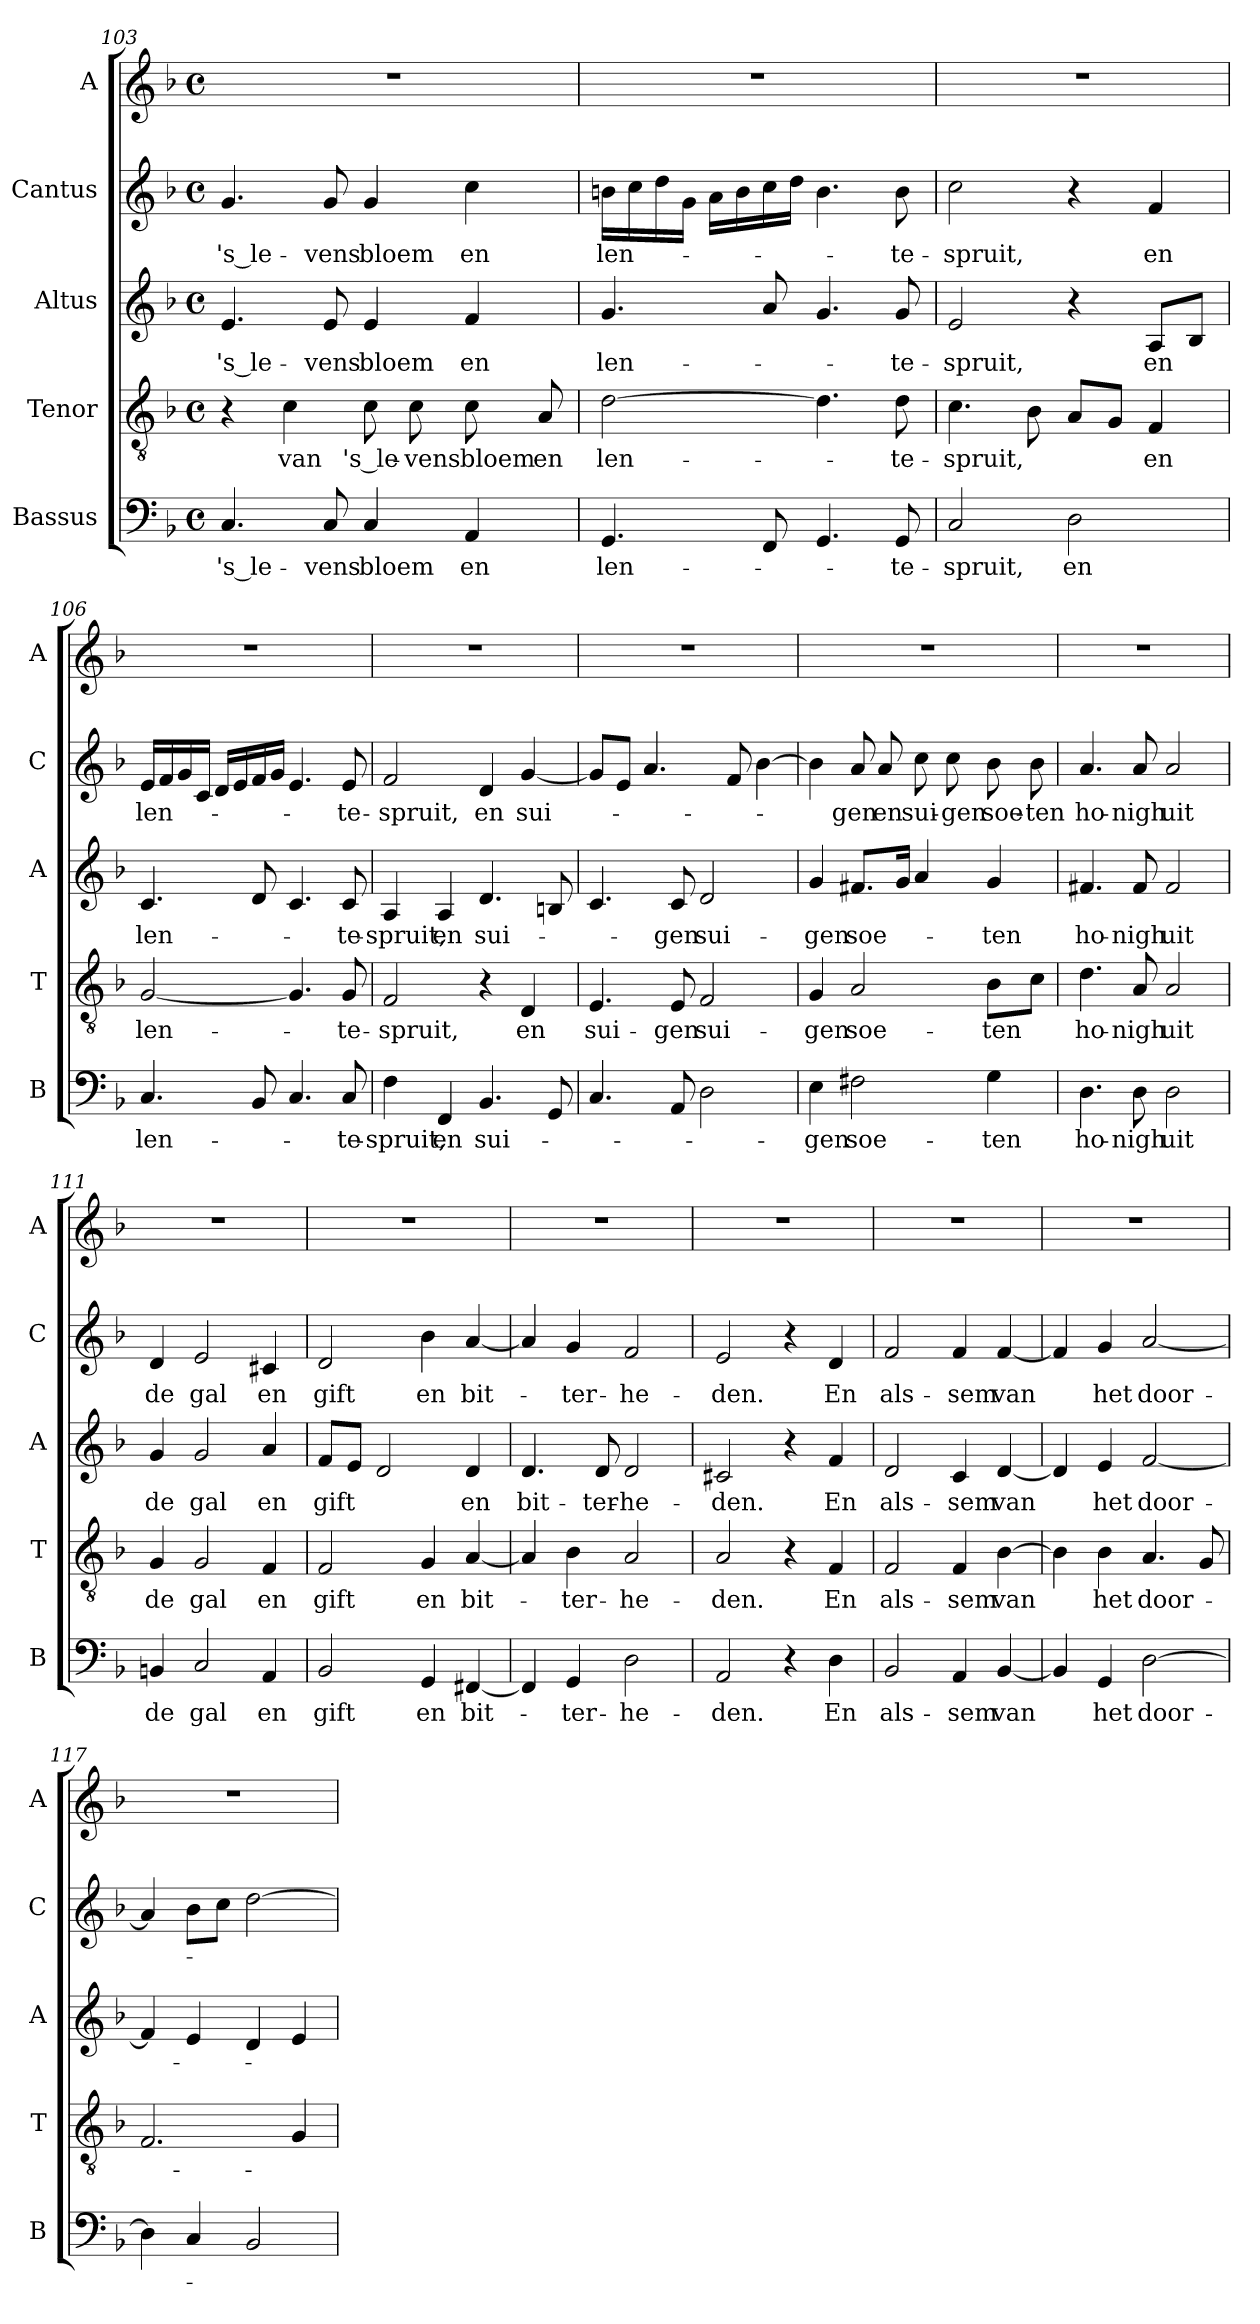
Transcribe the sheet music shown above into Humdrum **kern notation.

**kern	**text	**kern	**text	**kern	**text	**kern	**text	**kern
*part5	*part5	*part4	*part4	*part3	*part3	*part2	*part2	*part1
*staff5	*staff5	*staff4	*staff4	*staff3	*staff3	*staff2	*staff2	*staff1
*I"Bassus	*	*I"Tenor	*	*I"Altus	*	*I"Cantus	*	*I"A
*I'B	*	*I'T	*	*I'A	*	*I'C	*	*I'A
!!LO:LB:g=z
*clefF4	*	*clefGv2	*	*clefG2	*	*clefG2	*	*clefG2
*k[b-]	*	*k[b-]	*	*k[b-]	*	*k[b-]	*	*k[b-]
*F:	*	*F:	*	*F:	*	*F:	*	*F:
*M4/4	*	*M4/4	*	*M4/4	*	*M4/4	*	*M4/4
*met(c)	*	*met(c)	*	*met(c)	*	*met(c)	*	*met(c)
=103	=103	=103	=103	=103	=103	=103	=103	=103
!	!LO:LY:b	!	!	!	!LO:LY:b	!	!LO:LY:b	!
4.C/	's_le-	4r	.	4.e/	's_le-	4.g/	's_le-	1r
!	!	!	!LO:LY:b	!	!	!	!	!
.	.	4c\	van	.	.	.	.	.
!	!LO:LY:b	!	!	!	!LO:LY:b	!	!LO:LY:b	!
8C/	-vens	.	.	8e/	-vens	8g/	-vens	.
!	!LO:LY:b	!	!LO:LY:b	!	!LO:LY:b	!	!LO:LY:b	!
4C/	bloem	8c\	's_le-	4e/	bloem	4g/	bloem	.
!	!	!	!LO:LY:b	!	!	!	!	!
.	.	8c\	-vens	.	.	.	.	.
!	!LO:LY:b	!	!LO:LY:b	!	!LO:LY:b	!	!LO:LY:b	!
4AA/	en	8c\	bloem	4f/	en	4cc\	en	.
!	!	!	!LO:LY:b	!	!	!	!	!
.	.	8A/	en	.	.	.	.	.
=104	=104	=104	=104	=104	=104	=104	=104	=104
!	!LO:LY:b	!	!LO:LY:b	!	!LO:LY:b	!	!LO:LY:b	!
4.GG/	len-	[2d\	len-	4.g/	len-	16bn\LL	len-	1r
.	.	.	.	.	.	16cc\	.	.
.	.	.	.	.	.	16dd\	.	.
.	.	.	.	.	.	16g\JJ	.	.
.	.	.	.	.	.	16a\LL	.	.
.	.	.	.	.	.	16b\	.	.
8FF/	.	.	.	8a/	.	16cc\	.	.
.	.	.	.	.	.	16dd\JJ	.	.
4.GG/	.	4.d\]	.	4.g/	.	4.b\	.	.
!	!LO:LY:b	!	!LO:LY:b	!	!LO:LY:b	!	!LO:LY:b	!
8GG/	-te-	8d\	-te-	8g/	-te-	8b\	-te-	.
=105	=105	=105	=105	=105	=105	=105	=105	=105
!	!LO:LY:b	!	!LO:LY:b	!	!LO:LY:b	!	!LO:LY:b	!
2C/	-spruit,	4.c\	-spruit,	2e/	-spruit,	2cc\	-spruit,	1r
.	.	8B-\	.	.	.	.	.	.
!	!LO:LY:b	!	!	!	!	!	!	!
2D\	en	8A/L	.	4r	.	4r	.	.
.	.	8G/J	.	.	.	.	.	.
!	!	!	!LO:LY:b	!	!LO:LY:b	!	!LO:LY:b	!
.	.	4F/	en	8A/L	en	4f/	en	.
.	.	.	.	8B-/J	.	.	.	.
=106	=106	=106	=106	=106	=106	=106	=106	=106
!	!LO:LY:b	!	!LO:LY:b	!	!LO:LY:b	!	!LO:LY:b	!
4.C/	len-	[2G/	len-	4.c/	len-	16e/LL	len-	1r
.	.	.	.	.	.	16f/	.	.
.	.	.	.	.	.	16g/	.	.
.	.	.	.	.	.	16c/JJ	.	.
.	.	.	.	.	.	16d/LL	.	.
.	.	.	.	.	.	16e/	.	.
8BB-/	.	.	.	8d/	.	16f/	.	.
.	.	.	.	.	.	16g/JJ	.	.
4.C/	.	4.G/]	.	4.c/	.	4.e/	.	.
!	!LO:LY:b	!	!LO:LY:b	!	!LO:LY:b	!	!LO:LY:b	!
8C/	-te-	8G/	-te-	8c/	-te-	8e/	-te-	.
!!LO:LB:g=z
=107	=107	=107	=107	=107	=107	=107	=107	=107
!	!LO:LY:b	!	!LO:LY:b	!	!LO:LY:b	!	!LO:LY:b	!
4F\	-spruit,	2F/	-spruit,	4A/	-spruit,	2f/	-spruit,	1r
!	!LO:LY:b	!	!	!	!LO:LY:b	!	!	!
4FF/	en	.	.	4A/	en	.	.	.
!	!LO:LY:b	!	!	!	!LO:LY:b	!	!LO:LY:b	!
4.BB-/	sui-	4r	.	4.d/	sui-	4d/	en	.
!	!	!	!LO:LY:b	!	!	!	!LO:LY:b	!
.	.	4D/	en	.	.	[4g/	sui-	.
8GG/	.	.	.	8Bn/	.	.	.	.
=108	=108	=108	=108	=108	=108	=108	=108	=108
!	!	!	!LO:LY:b	!	!	!	!	!
4.C/	.	4.E/	sui-	4.c/	.	8g/L]	.	1r
.	.	.	.	.	.	8e/J	.	.
.	.	.	.	.	.	4.a/	.	.
!	!	!	!LO:LY:b	!	!LO:LY:b	!	!	!
8AA/	.	8E/	-gen	8c/	-gen	.	.	.
!	!	!	!LO:LY:b	!	!LO:LY:b	!	!	!
2D\	.	2F/	sui-	2d/	sui-	.	.	.
.	.	.	.	.	.	8f/	.	.
.	.	.	.	.	.	[4b-\	.	.
=109	=109	=109	=109	=109	=109	=109	=109	=109
!	!LO:LY:b	!	!LO:LY:b	!	!LO:LY:b	!	!	!
4E\	-gen	4G/	-gen	4g/	-gen	4b-\]	.	1r
!	!LO:LY:b	!	!LO:LY:b	!	!LO:LY:b	!	!LO:LY:b	!
2F#X\	soe-	2A/	soe-	8.f#X/L	soe-	8a/	-gen	.
!	!	!	!	!	!	!	!LO:LY:b	!
.	.	.	.	.	.	8a/	en	.
.	.	.	.	16g/Jk	.	.	.	.
!	!	!	!	!	!	!	!LO:LY:b	!
.	.	.	.	4a/	.	8cc\	sui-	.
!	!	!	!	!	!	!	!LO:LY:b	!
.	.	.	.	.	.	8cc\	-gen	.
!	!LO:LY:b	!	!LO:LY:b	!	!LO:LY:b	!	!LO:LY:b	!
4G\	-ten	8B-\L	-ten	4g/	-ten	8b-\	soe-	.
!	!	!	!	!	!	!	!LO:LY:b	!
.	.	8c\J	.	.	.	8b-\	-ten	.
=110	=110	=110	=110	=110	=110	=110	=110	=110
!	!LO:LY:b	!	!LO:LY:b	!	!LO:LY:b	!	!LO:LY:b	!
4.D\	ho-	4.d\	ho-	4.f#X/	ho-	4.a/	ho-	1r
!	!LO:LY:b	!	!LO:LY:b	!	!LO:LY:b	!	!LO:LY:b	!
8D\	-nigh	8A/	-nigh	8f#/	-nigh	8a/	-nigh	.
!	!LO:LY:b	!	!LO:LY:b	!	!LO:LY:b	!	!LO:LY:b	!
2D\	uit	2A/	uit	2f#/	uit	2a/	uit	.
=111	=111	=111	=111	=111	=111	=111	=111	=111
!	!LO:LY:b	!	!LO:LY:b	!	!LO:LY:b	!	!LO:LY:b	!
4BBn/	de	4G/	de	4g/	de	4d/	de	1r
!	!LO:LY:b	!	!LO:LY:b	!	!LO:LY:b	!	!LO:LY:b	!
2C/	gal	2G/	gal	2g/	gal	2e/	gal	.
!	!LO:LY:b	!	!LO:LY:b	!	!LO:LY:b	!	!LO:LY:b	!
4AA/	en	4F/	en	4a/	en	4c#X/	en	.
!!LO:PB:g=z
=112	=112	=112	=112	=112	=112	=112	=112	=112
!	!LO:LY:b	!	!LO:LY:b	!	!LO:LY:b	!	!LO:LY:b	!
2BB-/	gift	2F/	gift	8f/L	gift	2d/	gift	1r
.	.	.	.	8e/J	.	.	.	.
.	.	.	.	2d/	.	.	.	.
!	!LO:LY:b	!	!LO:LY:b	!	!	!	!LO:LY:b	!
4GG/	en	4G/	en	.	.	4b-\	en	.
!	!LO:LY:b	!	!LO:LY:b	!	!LO:LY:b	!	!LO:LY:b	!
[4FF#X/	bit-	[4A/	bit-	4d/	en	[4a/	bit-	.
=113	=113	=113	=113	=113	=113	=113	=113	=113
!	!	!	!	!	!LO:LY:b	!	!	!
4FF#/]	.	4A/]	.	4.d/	bit-	4a/]	.	1r
!	!LO:LY:b	!	!LO:LY:b	!	!	!	!LO:LY:b	!
4GG/	-ter-	4B-\	-ter-	.	.	4g/	-ter-	.
!	!	!	!	!	!LO:LY:b	!	!	!
.	.	.	.	8d/	-ter-	.	.	.
!	!LO:LY:b	!	!LO:LY:b	!	!LO:LY:b	!	!LO:LY:b	!
2D\	-he-	2A/	-he-	2d/	-he-	2f/	-he-	.
=114	=114	=114	=114	=114	=114	=114	=114	=114
!	!LO:LY:b	!	!LO:LY:b	!	!LO:LY:b	!	!LO:LY:b	!
2AA/	-den.	2A/	-den.	2c#X/	-den.	2e/	-den.	1r
4r	.	4r	.	4r	.	4r	.	.
!	!LO:LY:b	!	!LO:LY:b	!	!LO:LY:b	!	!LO:LY:b	!
4D\	En	4F/	En	4f/	En	4d/	En	.
=115	=115	=115	=115	=115	=115	=115	=115	=115
!	!LO:LY:b	!	!LO:LY:b	!	!LO:LY:b	!	!LO:LY:b	!
2BB-/	als-	2F/	als-	2d/	als-	2f/	als-	1r
!	!LO:LY:b	!	!LO:LY:b	!	!LO:LY:b	!	!LO:LY:b	!
4AA/	-sem	4F/	-sem	4c/	-sem	4f/	-sem	.
!	!LO:LY:b	!	!LO:LY:b	!	!LO:LY:b	!	!LO:LY:b	!
[4BB-/	van	[4B-\	van	[4d/	van	[4f/	van	.
=116	=116	=116	=116	=116	=116	=116	=116	=116
4BB-/]	.	4B-\]	.	4d/]	.	4f/]	.	1r
!	!LO:LY:b	!	!LO:LY:b	!	!LO:LY:b	!	!LO:LY:b	!
4GG/	het	4B-\	het	4e/	het	4g/	het	.
!	!LO:LY:b	!	!LO:LY:b	!	!LO:LY:b	!	!LO:LY:b	!
[2D\	door-	4.A/	door-	[2f/	door-	[2a/	door-	.
.	.	8G/	.	.	.	.	.	.
!!LO:LB:g=z
=117	=117	=117	=117	=117	=117	=117	=117	=117
4D\]	.	2.F/	.	4f/]	.	4a/]	.	1r
4C/	.	.	.	4e/	.	8b-\L	.	.
.	.	.	.	.	.	8cc\J	.	.
2BB-/	.	.	.	4d/	.	[2dd\	.	.
.	.	4G/	.	4e/	.	.	.	.
=	=	=	=	=	=	=	=	=
*-	*-	*-	*-	*-	*-	*-	*-	*-
